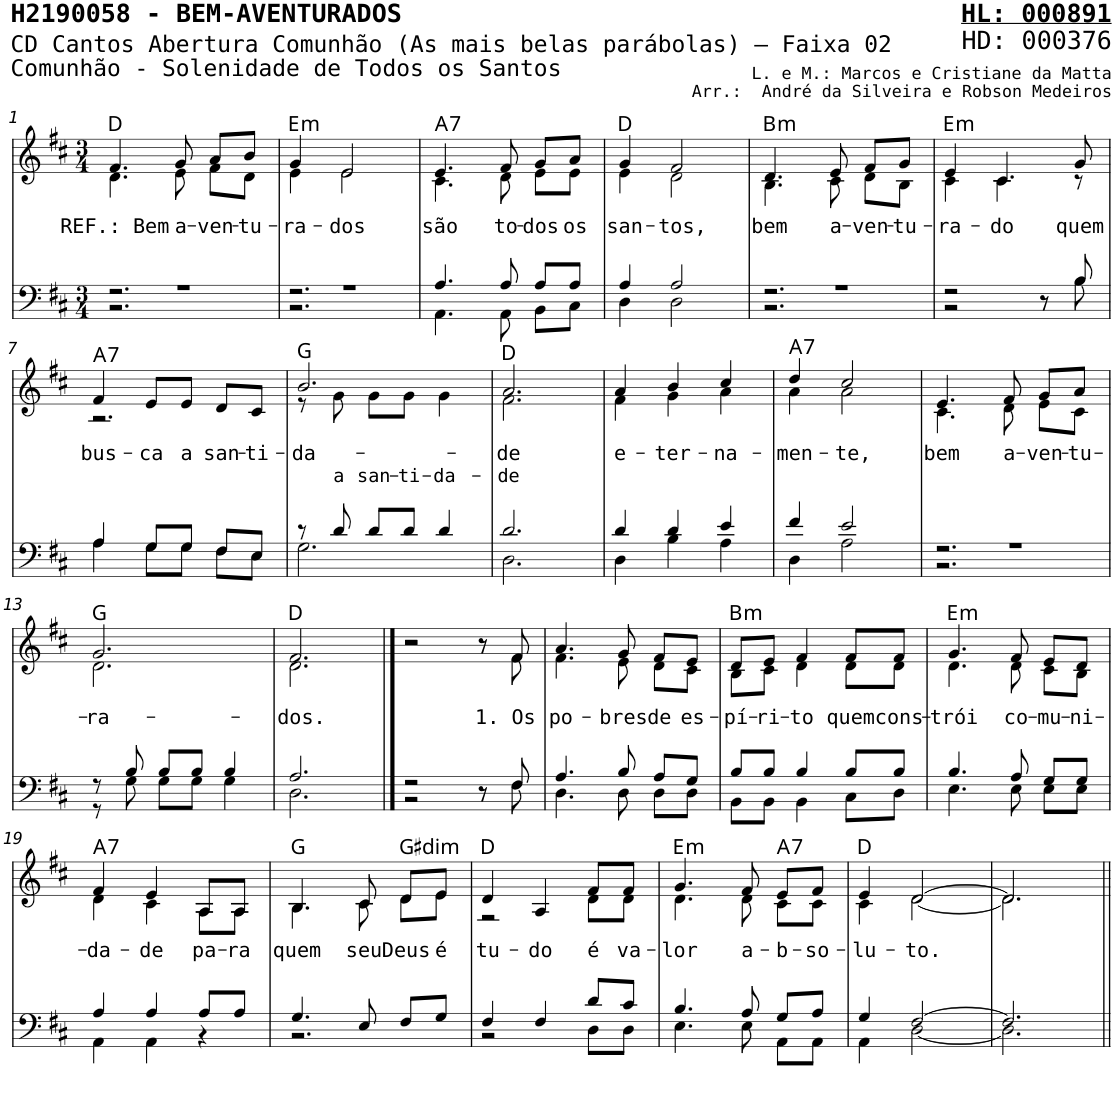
**kern	**kern	**text	**text	**harte
*part2	*part1	*part1	*part1	*part1
*staff2	*staff1	*staff1	*staff1	*
*I"Homens	*I"Mulheres	*	*	*
*stria5	*stria5	*	*	*
*clefF4	*clefG2	*	*	*
*k[f#c#]	*k[f#c#]	*	*	*
*M3/4	*M3/4	*	*	*
=1	=1	=1	=1	=1
*^	*	*	*	*
*	*^	*	*	*	*
!	!	!	!	!LO:LY:b	!	!
*	*	*	*^	*	*	*
2.r	2.r	2.r	4.f#/	4.d\	REF.: Bem	.	D:maj
!	!	!	!	!	!LO:LY:b	!	!
.	.	.	8g/	8e\	a-	.	.
!	!	!	!	!	!LO:LY:b	!	!
.	.	.	8a/L	8f#\L	-ven-	.	.
!	!	!	!	!	!LO:LY:b	!	!
.	.	.	8b/J	8d\J	-tu-	.	.
=2	=2	=2	=2	=2	=2	=2	=2
!	!	!	!	!	!LO:LY:b	!	!LO:H:kt=m
2.r	2.r	2.r	4g/	4e\	-ra-	.	E:min
!	!	!	!	!	!LO:LY:b	!	!
.	.	.	2e/	2e\	-dos	.	.
=3	=3	=3	=3	=3	=3	=3	=3
!	!	!	!	!	!LO:LY:b	!	!LO:H:kt=7
2.ryy	4.A/	4.AA\	4.e/	4.c#\	são	.	A:7
!	!	!	!	!	!LO:LY:b	!	!
.	8A/	8AA\	8f#/	8d\	to-	.	.
!	!	!	!	!	!LO:LY:b	!	!
.	8A/L	8BB\L	8g/L	8e\L	-dos	.	.
!	!	!	!	!	!LO:LY:b	!	!
.	8A/J	8C#\J	8a/J	8e\J	os	.	.
=4	=4	=4	=4	=4	=4	=4	=4
!	!	!	!	!	!LO:LY:b	!	!
2.ryy	4A/	4D\	4g/	4e\	san-	.	D:maj
!	!	!	!	!	!LO:LY:b	!	!
.	2A/	2D\	2f#/	2d\	-tos,	.	.
=5	=5	=5	=5	=5	=5	=5	=5
!	!	!	!	!	!LO:LY:b	!	!LO:H:kt=m
2.r	2.r	2.r	4.d/	4.B\	bem	.	B:min
!	!	!	!	!	!LO:LY:b	!	!
.	.	.	8e/	8c#\	a-	.	.
!	!	!	!	!	!LO:LY:b	!	!
.	.	.	8f#/L	8d\L	-ven-	.	.
!	!	!	!	!	!LO:LY:b	!	!
.	.	.	8g/J	8B\J	-tu-	.	.
=6	=6	=6	=6	=6	=6	=6	=6
!	!	!	!	!	!LO:LY:b	!	!LO:H:kt=m
2.ryy	2r	2r	4e/	4c#\	-ra-	.	E:min
!	!	!	!	!	!LO:LY:b	!	!
.	.	.	4.c#/	4.c#\	-do	.	.
.	8r	8r	.	.	.	.	.
!	!	!	!	!	!LO:LY:b	!	!
.	8B/	8B\	8g/	8r	quem	.	.
!!LO:LB:g=z	!!
=7	=7	=7	=7	=7	=7	=7	=7
!	!	!	!	!	!LO:LY:b	!	!LO:H:kt=7
2.ryy	4A/	4A\	4f#/	2.r	bus-	.	A:7
!	!	!	!	!	!LO:LY:b	!	!
.	8G/L	8G\L	8e/L	.	-ca	.	.
!	!	!	!	!	!LO:LY:b	!	!
.	8G/J	8G\J	8e/J	.	a	.	.
!	!	!	!	!	!LO:LY:b	!	!
.	8F#/L	8F#\L	8d/L	.	san-	.	.
!	!	!	!	!	!LO:LY:b	!	!
.	8E/J	8E\J	8c#/J	.	-ti-	.	.
=8	=8	=8	=8	=8	=8	=8	=8
!	!	!	!	!	!LO:LY:b	!	!
2.ryy	8r	2.G\	2.b/	8r	-da-	.	G:maj
!	!	!	!	!	!	!LO:LY:b	!
.	8d/	.	.	8g\	.	a	.
!	!	!	!	!	!	!LO:LY:b	!
.	8d/L	.	.	8g\L	.	san-	.
!	!	!	!	!	!	!LO:LY:b	!
.	8d/J	.	.	8g\J	.	-ti-	.
!	!	!	!	!	!	!LO:LY:b	!
.	4d/	.	.	4g\	.	-da-	.
=9	=9	=9	=9	=9	=9	=9	=9
!	!	!	!	!	!LO:LY:b	!	!
!	!	!	!	!	!	!LO:LY:b	!
2.ryy	2.d/	2.D\	2.a/	2.f#\	.	-de	D:maj
=10	=10	=10	=10	=10	=10	=10	=10
!	!	!	!	!	!LO:LY:b	!	!
2.ryy	4d/	4D\	4a/	4f#\	e-	.	.
!	!	!	!	!	!LO:LY:b	!	!
.	4d/	4B\	4b/	4g\	-ter-	.	.
!	!	!	!	!	!LO:LY:b	!	!
.	4e/	4A\	4cc#/	4a\	-na-	.	.
=11	=11	=11	=11	=11	=11	=11	=11
!	!	!	!	!	!LO:LY:b	!	!LO:H:kt=7
2.ryy	4f#/	4D\	4dd/	4a\	-men-	.	A:7
!	!	!	!	!	!LO:LY:b	!	!
.	2e/	2A\	2cc#/	2a\	-te,	.	.
=12	=12	=12	=12	=12	=12	=12	=12
!	!	!	!	!	!LO:LY:b	!	!
2.r	2.r	2.r	4.e/	4.c#\	bem	.	.
!	!	!	!	!	!LO:LY:b	!	!
.	.	.	8f#/	8d\	a-	.	.
!	!	!	!	!	!LO:LY:b	!	!
.	.	.	8g/L	8e\L	-ven-	.	.
!	!	!	!	!	!LO:LY:b	!	!
.	.	.	8a/J	8c#\J	-tu-	.	.
!!LO:LB:g=z	!!
=13	=13	=13	=13	=13	=13	=13	=13
!	!	!	!	!	!LO:LY:b	!	!
2.ryy	8r	8r	2.g/	2.d\	-ra-	.	G:maj
.	8B/	8G\	.	.	.	.	.
.	8B/L	8G\L	.	.	.	.	.
.	8B/J	8G\J	.	.	.	.	.
.	4B/	4G\	.	.	.	.	.
=14	=14	=14	=14	=14	=14	=14	=14
!	!	!	!	!	!LO:LY:b	!	!
2.ryy	2.A/	2.D\	2.f#/	2.d\	-dos.	.	D:maj
==15	==15	==15	==15	==15	==15	==15	==15
2.ryy	2r	2r	2r	2r	.	.	.
.	8r	8r	8r	8r	.	.	.
!	!	!	!	!	!LO:LY:b	!	!
.	8F#/	8F#\	8f#/	8f#\	1. Os	.	.
=16	=16	=16	=16	=16	=16	=16	=16
!	!	!	!	!	!LO:LY:b	!	!
2.ryy	4.A/	4.D\	4.a/	4.f#\	po-	.	.
!	!	!	!	!	!LO:LY:b	!	!
.	8B/	8D\	8g/	8e\	-bres	.	.
!	!	!	!	!	!LO:LY:b	!	!
.	8A/L	8D\L	8f#/L	8d\L	de	.	.
!	!	!	!	!	!LO:LY:b	!	!
.	8G/J	8D\J	8e/J	8c#\J	es-	.	.
=17	=17	=17	=17	=17	=17	=17	=17
!	!	!	!	!	!LO:LY:b	!	!LO:H:kt=m
2.ryy	8B/L	8BB\L	8d/L	8B\L	-pí-	.	B:min
!	!	!	!	!	!LO:LY:b	!	!
.	8B/J	8BB\J	8e/J	8c#\J	-ri-	.	.
!	!	!	!	!	!LO:LY:b	!	!
.	4B/	4BB\	4f#/	4d\	-to	.	.
!	!	!	!	!	!LO:LY:b	!	!
.	8B/L	8C#\L	8f#/L	8d\L	quem	.	.
!	!	!	!	!	!LO:LY:b	!	!
.	8B/J	8D\J	8f#/J	8d\J	cons-	.	.
=18	=18	=18	=18	=18	=18	=18	=18
!	!	!	!	!	!LO:LY:b	!	!LO:H:kt=m
2.ryy	4.B/	4.E\	4.g/	4.d\	-trói	.	E:min
!	!	!	!	!	!LO:LY:b	!	!
.	8A/	8E\	8f#/	8d\	co-	.	.
!	!	!	!	!	!LO:LY:b	!	!
.	8G/L	8E\L	8e/L	8c#\L	-mu-	.	.
!	!	!	!	!	!LO:LY:b	!	!
.	8G/J	8E\J	8d/J	8B\J	-ni-	.	.
!!LO:LB:g=z	!!
=19	=19	=19	=19	=19	=19	=19	=19
!	!	!	!	!	!LO:LY:b	!	!LO:H:kt=7
2.ryy	4A/	4AA\	4f#/	4d\	-da-	.	A:7
!	!	!	!	!	!LO:LY:b	!	!
.	4A/	4AA\	4e/	4c#\	-de	.	.
!	!	!	!	!	!LO:LY:b	!	!
.	8A/L	4r	8A/L	8A\L	pa-	.	.
!	!	!	!	!	!LO:LY:b	!	!
.	8A/J	.	8A/J	8A\J	-ra	.	.
=20	=20	=20	=20	=20	=20	=20	=20
!	!	!	!	!	!LO:LY:b	!	!
2.ryy	4.G/	2.r	4.B/	4.B\	quem	.	G:maj
!	!	!	!	!	!LO:LY:b	!	!
.	8E/	.	8c#/	8c#\	seu	.	.
!	!	!	!	!	!LO:LY:b	!	!LO:H:kt=dim
.	8F#/L	.	8d/L	8d\L	Deus	.	G#:dim
!	!	!	!	!	!LO:LY:b	!	!
.	8G/J	.	8e/J	8e\J	é	.	.
=21	=21	=21	=21	=21	=21	=21	=21
!	!	!	!	!	!LO:LY:b	!	!
2.ryy	4F#/	2r	4d/	2r	tu-	.	D:maj
!	!	!	!	!	!LO:LY:b	!	!
.	4F#/	.	4A/	.	-do	.	.
!	!	!	!	!	!LO:LY:b	!	!
.	8d/L	8D\L	8f#/L	8d\L	é	.	.
!	!	!	!	!	!LO:LY:b	!	!
.	8c#/J	8D\J	8f#/J	8d\J	va-	.	.
=22	=22	=22	=22	=22	=22	=22	=22
!	!	!	!	!	!LO:LY:b	!	!LO:H:kt=m
2.ryy	4.B/	4.E\	4.g/	4.d\	-lor	.	E:min
!	!	!	!	!	!LO:LY:b	!	!
.	8A/	8E\	8f#/	8d\	a-	.	.
!	!	!	!	!	!LO:LY:b	!	!LO:H:kt=7
.	8G/L	8AA\L	8e/L	8c#\L	-b-	.	A:7
!	!	!	!	!	!LO:LY:b	!	!
.	8A/J	8AA\J	8f#/J	8c#\J	-so-	.	.
=23	=23	=23	=23	=23	=23	=23	=23
!	!	!	!	!	!LO:LY:b	!	!
2.ryy	4G/	4AA\	4e/	4c#\	-lu-	.	D:maj
!	!	!	!	!	!LO:LY:b	!	!
.	[2F#/	[2D\	[2d/	[2d\	-to.	.	.
=24	=24	=24	=24	=24	=24	=24	=24
2.ryy	2.F#/]	2.D\]	2.d/]	2.d\]	.	.	.
*v	*v	*v	*	*	*	*	*
*	*v	*v	*	*	*
=||	=||	=||	=||	=||
*-	*-	*-	*-	*-
